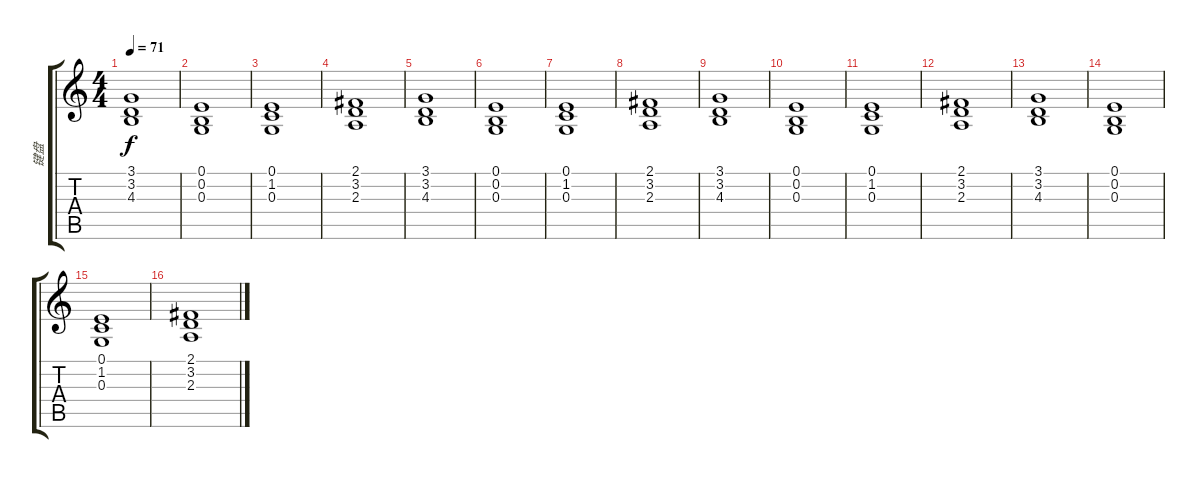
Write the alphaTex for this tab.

\track ("键盘" "键盘") {instrument stringensemble1}
\staff {score tabs}
\tuning (E4 B3 G3 D3 A2 E2) {hide}
\ts (4 4)
\tempo 71
\clef g2
\ks c
(3.1 3.2 4.3).1{dy f instrument stringensemble1} |
(0.1 0.2 0.3).1 |
(0.1 1.2 0.3).1 |
(2.1 3.2 2.3).1 |
(3.1 3.2 4.3).1 |
(0.1 0.2 0.3).1 |
(0.1 1.2 0.3).1 |
(2.1 3.2 2.3).1 |
(3.1 3.2 4.3).1 |
(0.1 0.2 0.3).1 |
(0.1 1.2 0.3).1 |
(2.1 3.2 2.3).1 |
(3.1 3.2 4.3).1 |
(0.1 0.2 0.3).1 |
(0.1 1.2 0.3).1 |
(2.1 3.2 2.3).1
